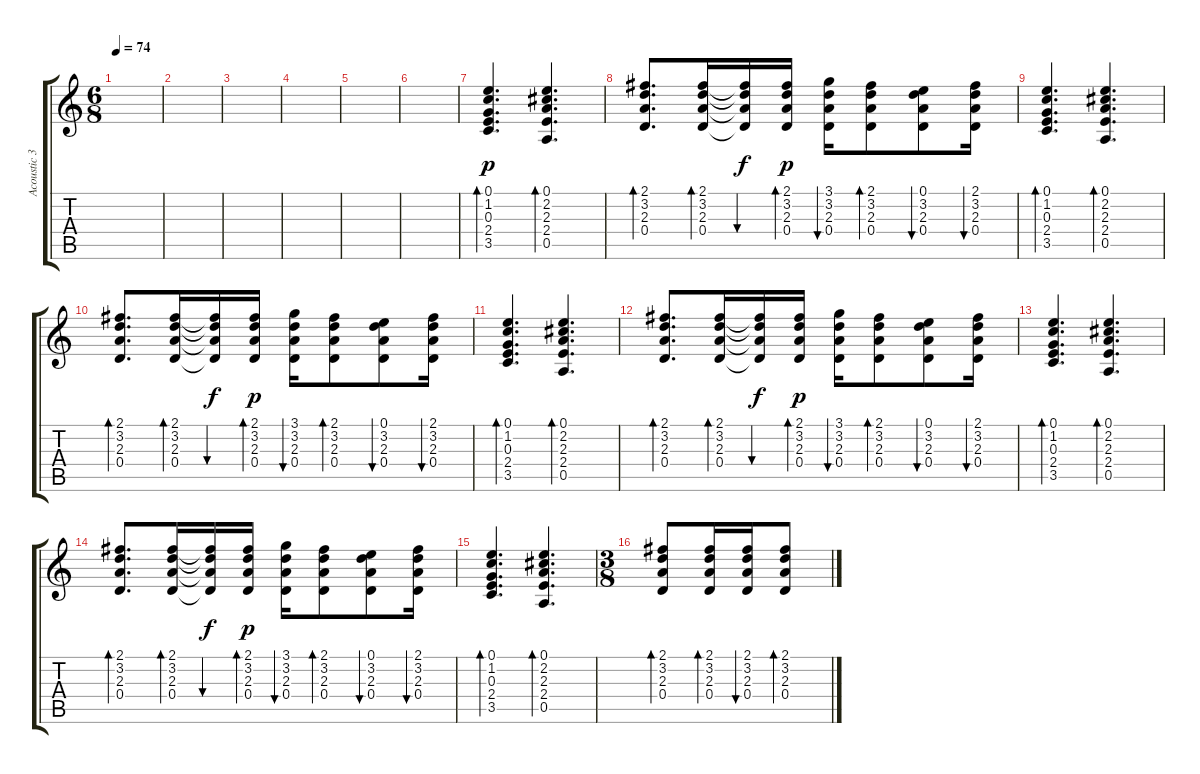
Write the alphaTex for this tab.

\track ("Acoustic 3" "Acoustic 3") {instrument acousticguitarsteel}
\staff {score tabs}
\tuning (E4 B3 G3 D3 A2 E2) {hide}
\ts (6 8)
\tempo 74
\clef g2
\ks c
|
|
|
|
|
|
(0.1 1.2 0.3 2.4 3.5).4{d bd 60 dy p volume 9} (0.1 2.2 2.3 2.4 0.5).4{d bd 60} |
(2.1 3.2 2.3 0.4).8{d bd 60} (2.1 3.2 2.3 0.4).16{bd 60} (2.1{t} 3.2{t} 2.3{t} 0.4{t}).16{bu 60 dy f} (2.1 3.2 2.3 0.4).16{bd 60 dy p} (3.1 3.2 2.3 0.4).16{bu 60} (2.1 3.2 2.3 0.4).8{bd 60} (0.1 3.2 2.3 0.4).8{bu 60} (2.1 3.2 2.3 0.4).16{bu 60} |
(0.1 1.2 0.3 2.4 3.5).4{d bd 60} (0.1 2.2 2.3 2.4 0.5).4{d bd 60} |
(2.1 3.2 2.3 0.4).8{d bd 60} (2.1 3.2 2.3 0.4).16{bd 60} (2.1{t} 3.2{t} 2.3{t} 0.4{t}).16{bu 60 dy f} (2.1 3.2 2.3 0.4).16{bd 60 dy p} (3.1 3.2 2.3 0.4).16{bu 60} (2.1 3.2 2.3 0.4).8{bd 60} (0.1 3.2 2.3 0.4).8{bu 60} (2.1 3.2 2.3 0.4).16{bu 60} |
(0.1 1.2 0.3 2.4 3.5).4{d bd 60} (0.1 2.2 2.3 2.4 0.5).4{d bd 60} |
(2.1 3.2 2.3 0.4).8{d bd 60} (2.1 3.2 2.3 0.4).16{bd 60} (2.1{t} 3.2{t} 2.3{t} 0.4{t}).16{bu 60 dy f} (2.1 3.2 2.3 0.4).16{bd 60 dy p} (3.1 3.2 2.3 0.4).16{bu 60} (2.1 3.2 2.3 0.4).8{bd 60} (0.1 3.2 2.3 0.4).8{bu 60} (2.1 3.2 2.3 0.4).16{bu 60} |
(0.1 1.2 0.3 2.4 3.5).4{d bd 60} (0.1 2.2 2.3 2.4 0.5).4{d bd 60} |
(2.1 3.2 2.3 0.4).8{d bd 60} (2.1 3.2 2.3 0.4).16{bd 60} (2.1{t} 3.2{t} 2.3{t} 0.4{t}).16{bu 60 dy f} (2.1 3.2 2.3 0.4).16{bd 60 dy p} (3.1 3.2 2.3 0.4).16{bu 60} (2.1 3.2 2.3 0.4).8{bd 60} (0.1 3.2 2.3 0.4).8{bu 60} (2.1 3.2 2.3 0.4).16{bu 60} |
(0.1 1.2 0.3 2.4 3.5).4{d bd 60} (0.1 2.2 2.3 2.4 0.5).4{d bd 60} |
\ts (3 8)
(2.1 3.2 2.3 0.4).8{bd 120} (2.1 3.2 2.3 0.4).16{bd 60} (2.1 3.2 2.3 0.4).16{bu 30} (2.1 3.2 2.3 0.4).8{bd 120}
